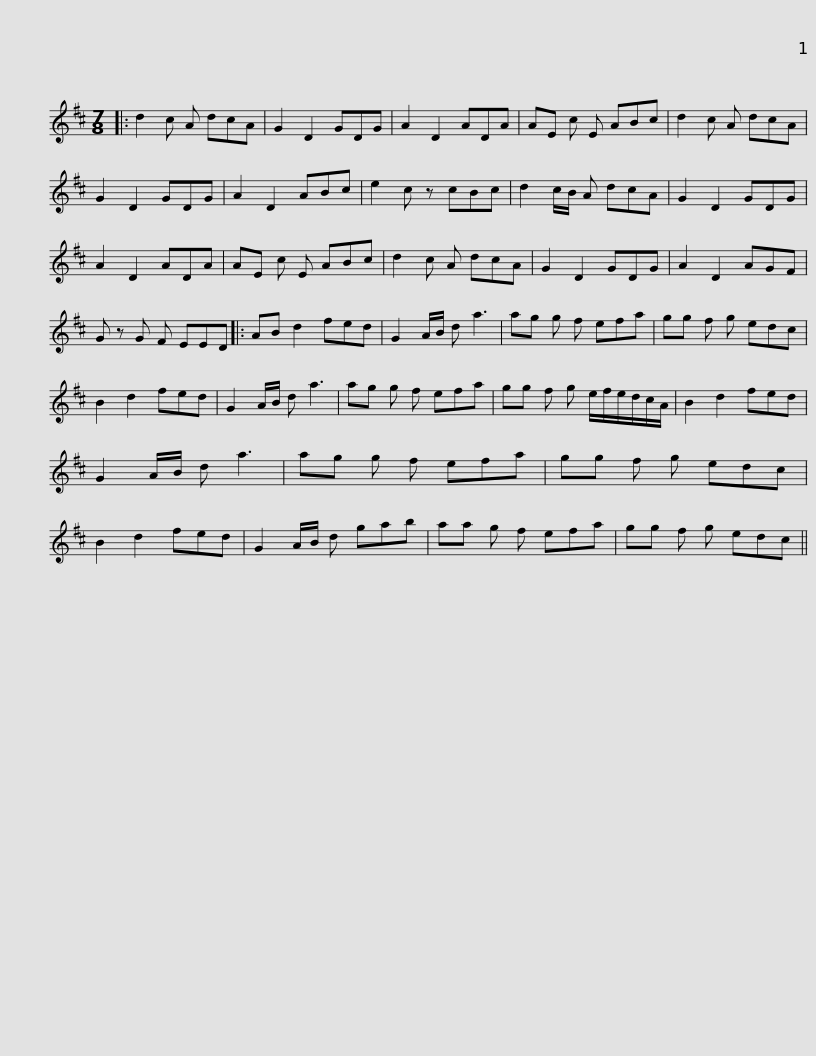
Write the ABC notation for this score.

X:1
L:1/8
M:7/8
I:linebreak $
K:D
V:1 treble
V:1
|: d2 c A dcA | G2 D2 GDG | A2 D2 ADA | AE c E ABc | d2 c A dcA | %5
 G2 D2 GDG | A2 D2 ABc |$ e2 c z cBc | d2 c/B/ A dcA | G2 D2 GDG | %10
 A2 D2 ADA | AE c E ABc | d2 c A dcA | G2 D2 GDG |$ A2 D2 AGF | %15
 G z G F EED |: AB d2 fed | G2 A/B/ d a3 | ag g f efa | gg f g edc | %20
 B2 d2 fed |$ G2 A/B/ d a3 | ag g f efa | gg f g e/f/e/d/c/A/ | B2 d2 fed | %25
 G2 A/B/ d a3 | ag g f efa |$ gg f g edc | B2 d2 fed | G2 A/B/ d gab | %30
 aa g f efa | gg f g edc || %32
